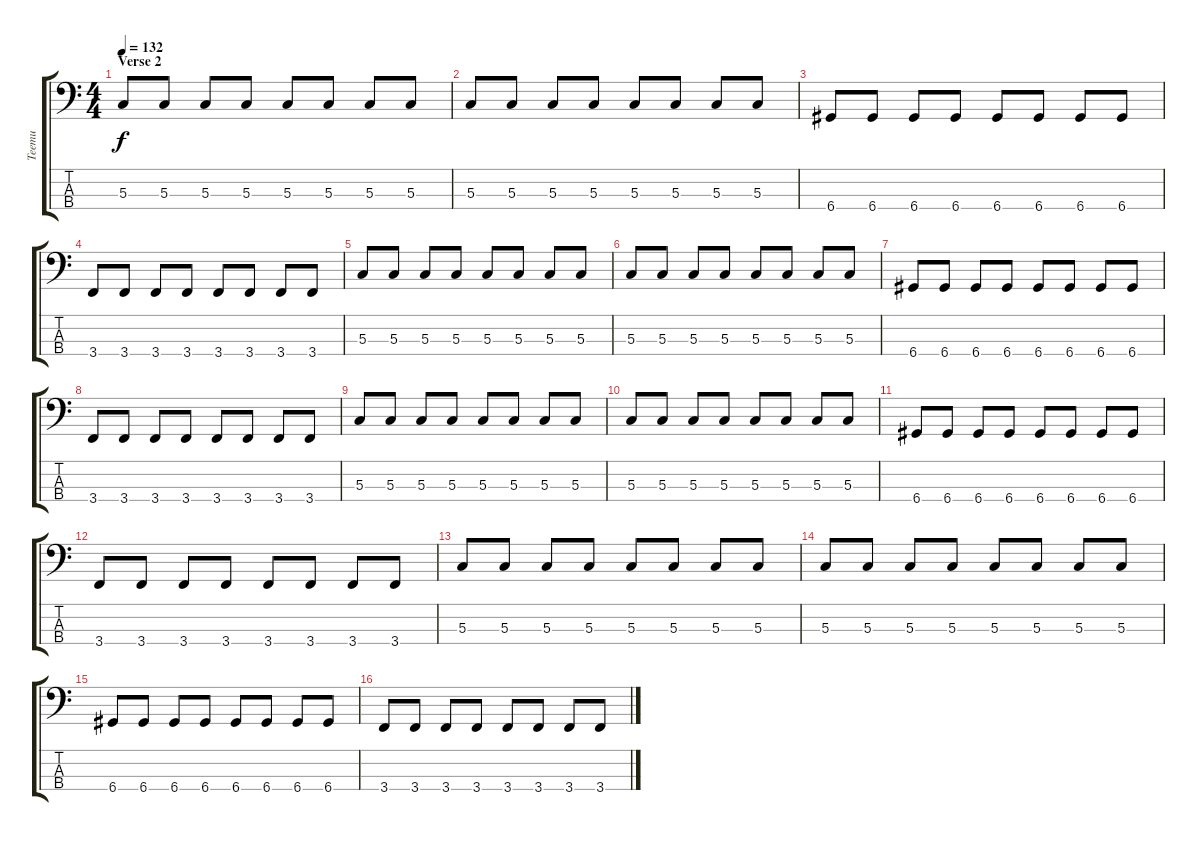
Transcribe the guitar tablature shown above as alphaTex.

\track ("Teemu" "Teemu") {instrument electricbassfinger}
\staff {score tabs}
\tuning (F2 C2 G1 D1) {hide}
\ts (4 4)
\section ("" "Verse 2")
\tempo 132
\clef f4
\ks c
5.3.8{dy f} 5.3.8 5.3.8 5.3.8 5.3.8 5.3.8 5.3.8 5.3.8 |
5.3.8 5.3.8 5.3.8 5.3.8 5.3.8 5.3.8 5.3.8 5.3.8 |
6.4.8 6.4.8 6.4.8 6.4.8 6.4.8 6.4.8 6.4.8 6.4.8 |
3.4.8 3.4.8 3.4.8 3.4.8 3.4.8 3.4.8 3.4.8 3.4.8 |
5.3.8 5.3.8 5.3.8 5.3.8 5.3.8 5.3.8 5.3.8 5.3.8 |
5.3.8 5.3.8 5.3.8 5.3.8 5.3.8 5.3.8 5.3.8 5.3.8 |
6.4.8 6.4.8 6.4.8 6.4.8 6.4.8 6.4.8 6.4.8 6.4.8 |
3.4.8 3.4.8 3.4.8 3.4.8 3.4.8 3.4.8 3.4.8 3.4.8 |
5.3.8 5.3.8 5.3.8 5.3.8 5.3.8 5.3.8 5.3.8 5.3.8 |
5.3.8 5.3.8 5.3.8 5.3.8 5.3.8 5.3.8 5.3.8 5.3.8 |
6.4.8 6.4.8 6.4.8 6.4.8 6.4.8 6.4.8 6.4.8 6.4.8 |
3.4.8 3.4.8 3.4.8 3.4.8 3.4.8 3.4.8 3.4.8 3.4.8 |
5.3.8 5.3.8 5.3.8 5.3.8 5.3.8 5.3.8 5.3.8 5.3.8 |
5.3.8 5.3.8 5.3.8 5.3.8 5.3.8 5.3.8 5.3.8 5.3.8 |
6.4.8 6.4.8 6.4.8 6.4.8 6.4.8 6.4.8 6.4.8 6.4.8 |
3.4.8 3.4.8 3.4.8 3.4.8 3.4.8 3.4.8 3.4.8 3.4.8
